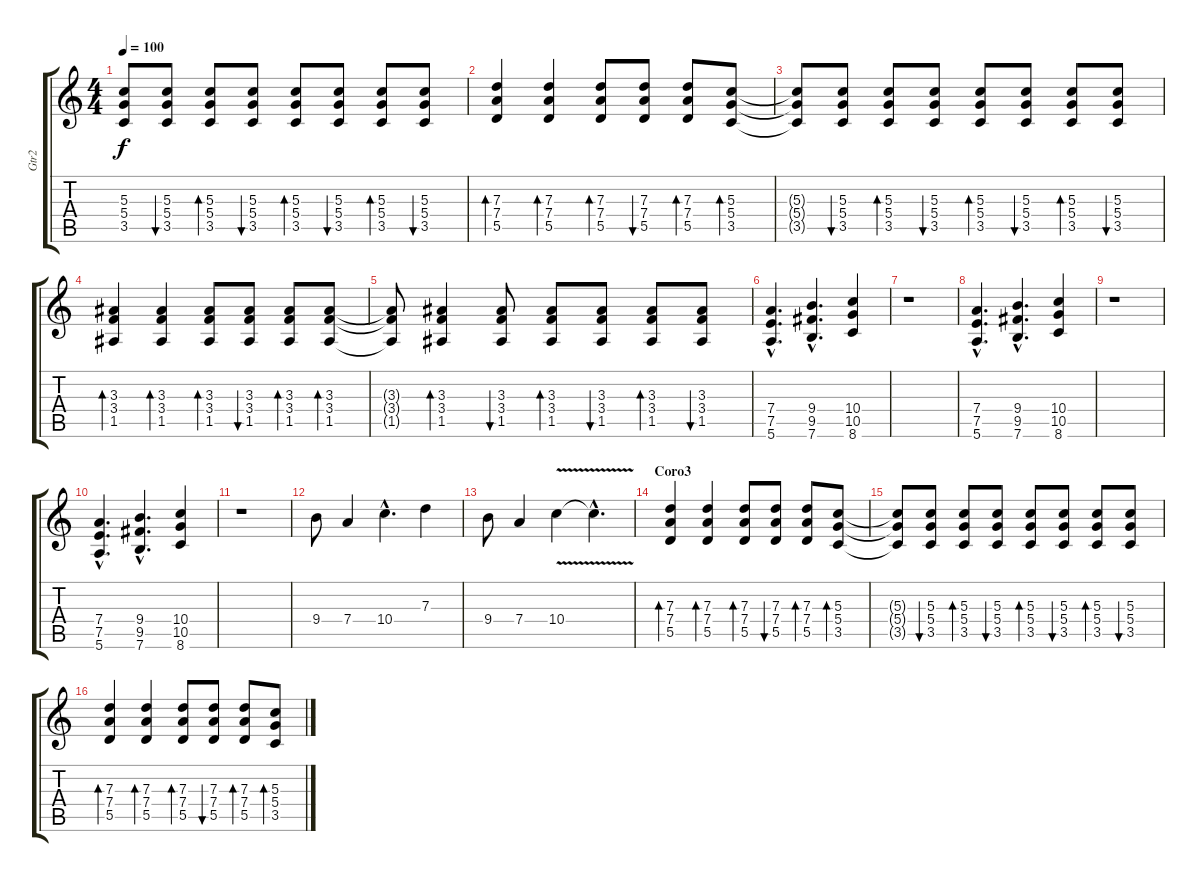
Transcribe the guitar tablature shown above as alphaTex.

\track ("Gtr2" "Gtr2") {instrument acousticguitarnylon}
\staff {score tabs}
\tuning (E4 B3 G3 D3 A2 E2) {hide}
\ts (4 4)
\tempo 100
\clef g2
\ks c
(5.3{t} 5.4{t} 3.5{t}).8{dy f} (5.3 5.4 3.5).8{bu 60 instrument overdrivenguitar} (5.3 5.4 3.5).8{bd 60} (5.3 5.4 3.5).8{bu 60} (5.3 5.4 3.5).8{bd 60} (5.3 5.4 3.5).8{bu 60} (5.3 5.4 3.5).8{bd 60} (5.3 5.4 3.5).8{bu 60} |
(7.3 7.4 5.5).4{bd 60 instrument overdrivenguitar} (7.3 7.4 5.5).4{bd 60} (7.3 7.4 5.5).8{bd 60} (7.3 7.4 5.5).8{bu 60} (7.3 7.4 5.5).8{bd 60} (5.3 5.4 3.5).8{bd 60} |
(5.3{t} 5.4{t} 3.5{t}).8 (5.3 5.4 3.5).8{bu 60 instrument overdrivenguitar} (5.3 5.4 3.5).8{bd 60} (5.3 5.4 3.5).8{bu 60} (5.3 5.4 3.5).8{bd 60} (5.3 5.4 3.5).8{bu 60} (5.3 5.4 3.5).8{bd 60} (5.3 5.4 3.5).8{bu 60} |
(3.3 3.4 1.5).4{bd 60 instrument overdrivenguitar} (3.3 3.4 1.5).4{bd 60} (3.3 3.4 1.5).8{bd 60} (3.3 3.4 1.5).8{bu 60} (3.3 3.4 1.5).8{bd 60} (3.3 3.4 1.5).8{bd 60} |
(3.3{t} 3.4{t} 1.5{t}).8 (3.3 3.4 1.5).4{bd 60 instrument overdrivenguitar} (3.3 3.4 1.5).8{bu 60} (3.3 3.4 1.5).8{bd 60} (3.3 3.4 1.5).8{bu 60} (3.3 3.4 1.5).8{bd 60} (3.3 3.4 1.5).8{bu 60} |
(7.4{hac} 7.5{hac} 5.6{hac}).4{d instrument overdrivenguitar} (9.4{hac} 9.5{hac} 7.6{hac}).4{d} (10.4 10.5 8.6).4 |
r.1 |
(7.4{hac} 7.5{hac} 5.6{hac}).4{d instrument overdrivenguitar} (9.4{hac} 9.5{hac} 7.6{hac}).4{d} (10.4 10.5 8.6).4 |
r.1 |
(7.4{hac} 7.5{hac} 5.6{hac}).4{d instrument overdrivenguitar} (9.4{hac} 9.5{hac} 7.6{hac}).4{d} (10.4 10.5 8.6).4 |
r.1 |
9.4.8{instrument overdrivenguitar} 7.4.4 10.4{hac}.4{d} 7.3.4 |
9.4.8{instrument overdrivenguitar} 7.4.4 10.4{v}.4 10.4{hac t}.4{d} |
\section ("" "Coro3")
(7.3 7.4 5.5).4{bd 60 instrument overdrivenguitar} (7.3 7.4 5.5).4{bd 60} (7.3 7.4 5.5).8{bd 60} (7.3 7.4 5.5).8{bu 60} (7.3 7.4 5.5).8{bd 60} (5.3 5.4 3.5).8{bd 60} |
(5.3{t} 5.4{t} 3.5{t}).8 (5.3 5.4 3.5).8{bu 60 instrument overdrivenguitar} (5.3 5.4 3.5).8{bd 60} (5.3 5.4 3.5).8{bu 60} (5.3 5.4 3.5).8{bd 60} (5.3 5.4 3.5).8{bu 60} (5.3 5.4 3.5).8{bd 60} (5.3 5.4 3.5).8{bu 60} |
(7.3 7.4 5.5).4{bd 60 instrument overdrivenguitar} (7.3 7.4 5.5).4{bd 60} (7.3 7.4 5.5).8{bd 60} (7.3 7.4 5.5).8{bu 60} (7.3 7.4 5.5).8{bd 60} (5.3 5.4 3.5).8{bd 60}
